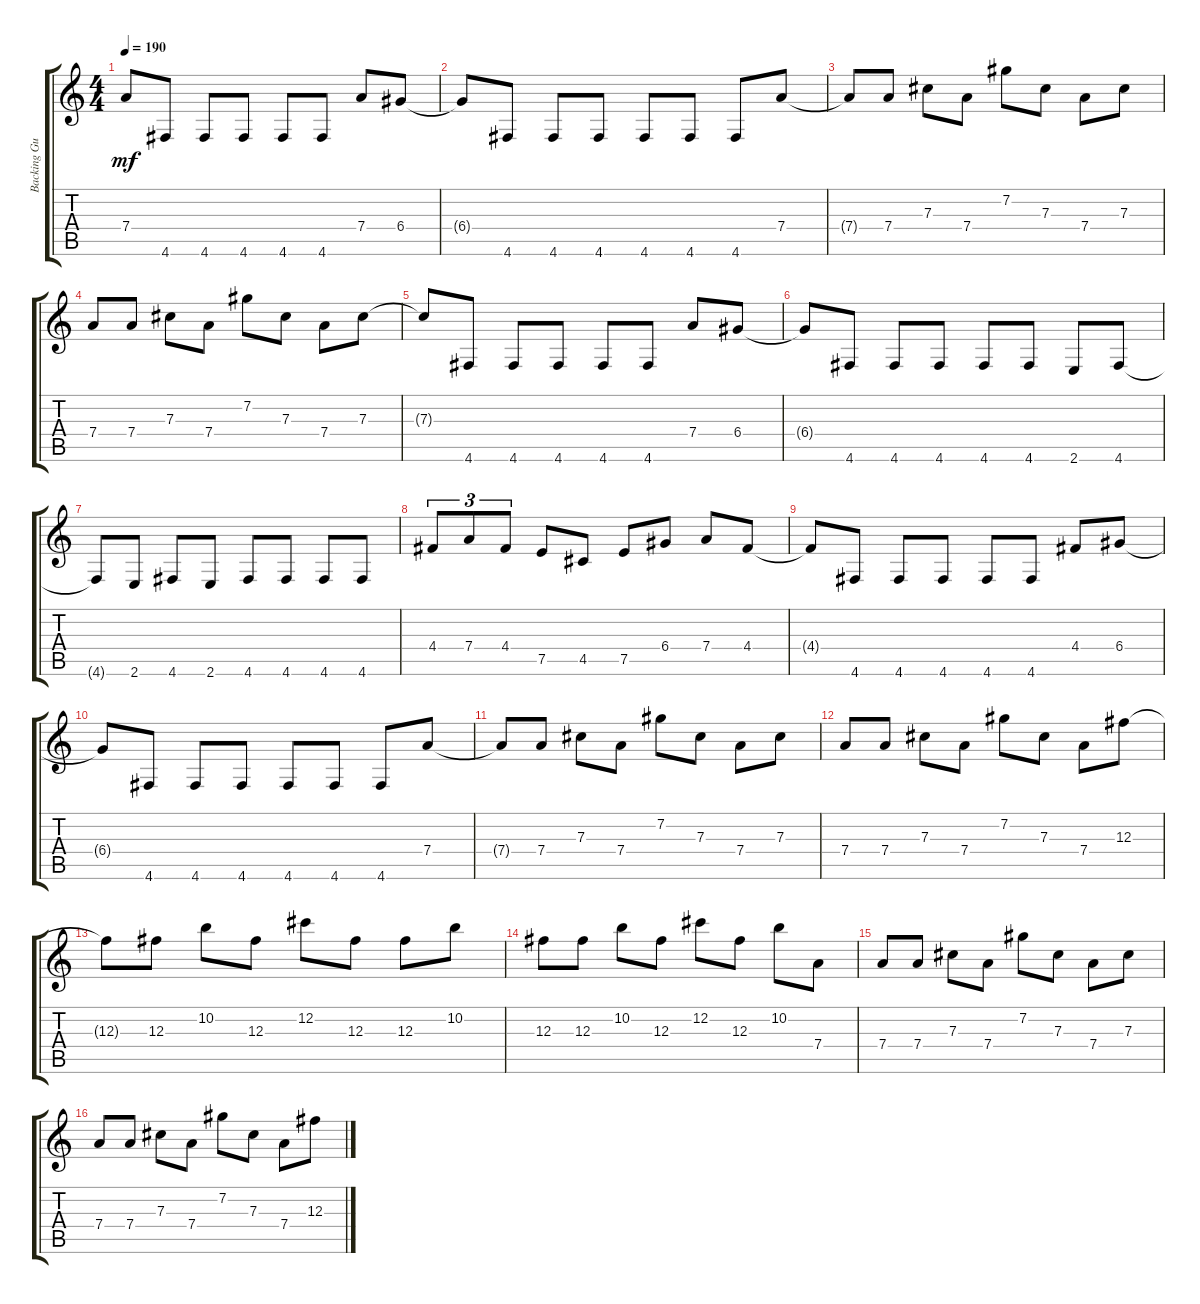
\track ("Backing Guitar" "Backing Gu") {instrument distortionguitar}
\staff {score tabs}
\tuning (Gb4 Db4 Gb3 D3 A2 D2) {hide}
\ts (4 4)
\tempo 190
\clef g2
\ks c
7.4{t}.8{dy mf} 4.6.8 4.6.8 4.6.8 4.6.8 4.6.8 7.4.8 6.4.8 |
6.4{t}.8 4.6.8 4.6.8 4.6.8 4.6.8 4.6.8 4.6.8 7.4.8 |
7.4{t}.8 7.4.8 7.3.8 7.4.8 7.2.8 7.3.8 7.4.8 7.3.8 |
7.4.8 7.4.8 7.3.8 7.4.8 7.2.8 7.3.8 7.4.8 7.3.8 |
7.3{t}.8 4.6.8 4.6.8 4.6.8 4.6.8 4.6.8 7.4.8 6.4.8 |
6.4{t}.8 4.6.8 4.6.8 4.6.8 4.6.8 4.6.8 2.6.8 4.6.8 |
4.6{t}.8 2.6.8 4.6.8 2.6.8 4.6.8 4.6.8 4.6.8 4.6.8 |
4.4.8{tu (3 2)} 7.4.8{tu (3 2)} 4.4.8{tu (3 2)} 7.5.8 4.5.8 7.5.8 6.4.8 7.4.8 4.4.8 |
4.4{t}.8 4.6.8 4.6.8 4.6.8 4.6.8 4.6.8 4.4.8 6.4.8 |
6.4{t}.8 4.6.8 4.6.8 4.6.8 4.6.8 4.6.8 4.6.8 7.4.8 |
7.4{t}.8 7.4.8 7.3.8 7.4.8 7.2.8 7.3.8 7.4.8 7.3.8 |
7.4.8 7.4.8 7.3.8 7.4.8 7.2.8 7.3.8 7.4.8 12.3.8 |
12.3{t}.8 12.3.8 10.2.8 12.3.8 12.2.8 12.3.8 12.3.8 10.2.8 |
12.3.8 12.3.8 10.2.8 12.3.8 12.2.8 12.3.8 10.2.8 7.4.8 |
7.4.8 7.4.8 7.3.8 7.4.8 7.2.8 7.3.8 7.4.8 7.3.8 |
7.4.8 7.4.8 7.3.8 7.4.8 7.2.8 7.3.8 7.4.8 12.3.8
